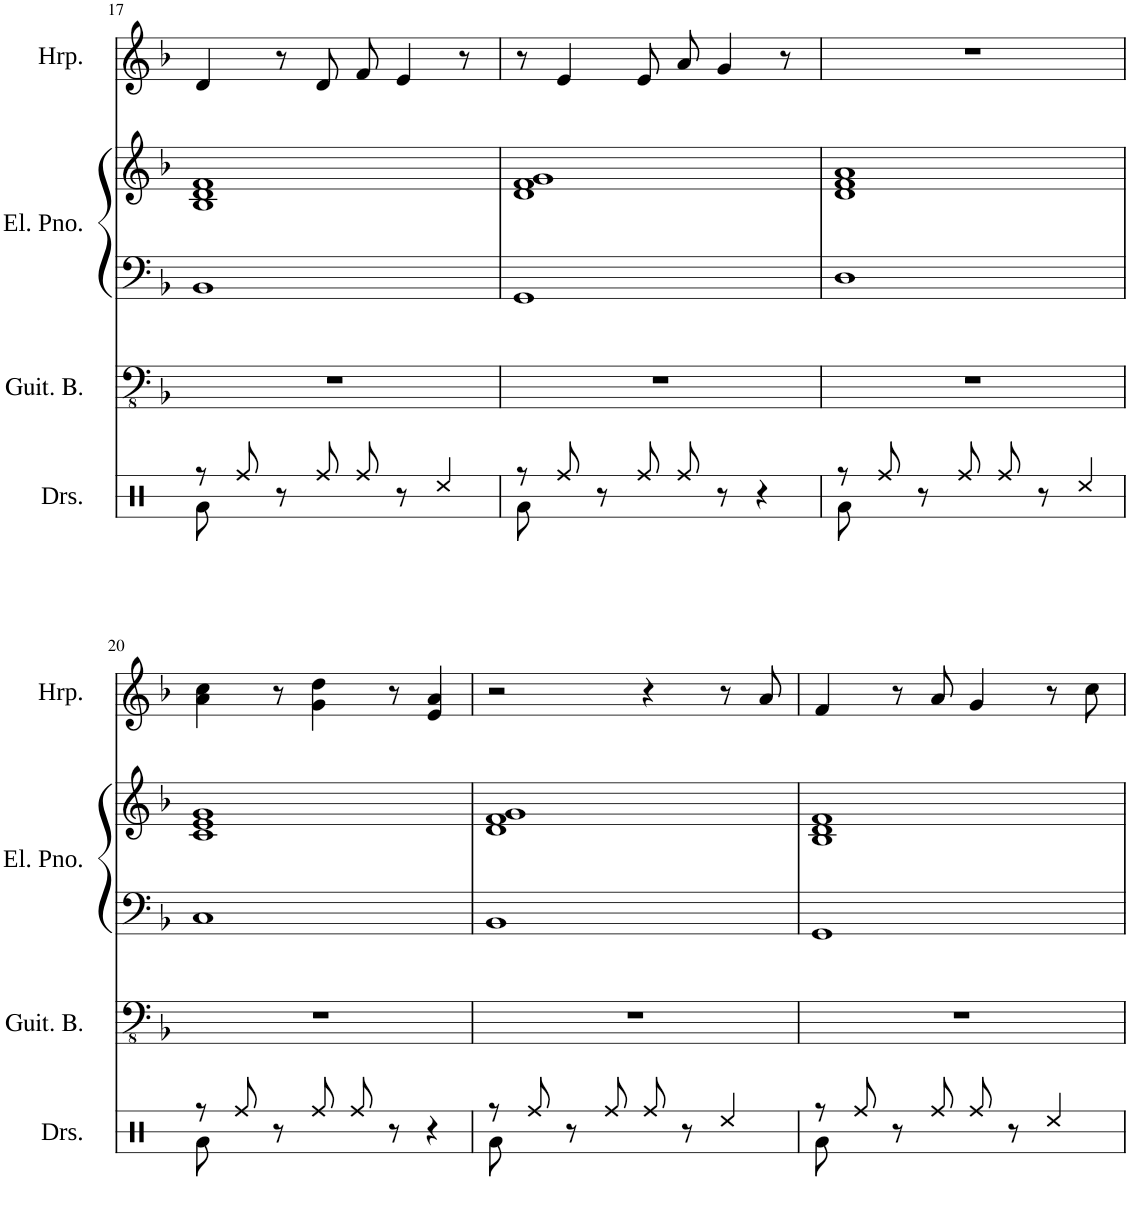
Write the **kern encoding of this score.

**kern	**kern	**kern	**kern	**kern
*part4	*part3	*part2	*part2	*part1
*staff5	*staff4	*staff3	*staff2	*staff1
*I"Drumset	*I"Guitare basse	*I"Electric Piano	*	*I"Harp
*I'Drs.	*I'Guit. B.	*I'El. Pno.	*	*I'Hrp.
!!LO:PB:g=z
*clefX	*clefFv4	*clefF4	*clefG2	*clefG2
*k[]	*k[b-]	*k[b-]	*k[b-]	*k[b-]
*M4/4	*M4/4	*M4/4	*M4/4	*M4/4
=17	=17	=17	=17	=17
*^	*	*	*	*
8r	8Ra\	1r	1BB-	1B- 1d 1f	4d/
8Rdd/	2..ryy	.	.	.	.
8r	.	.	.	.	8r
8Rdd/	.	.	.	.	8d/
8Rdd/	.	.	.	.	8f/
8r	.	.	.	.	4e/
4Rcc/	.	.	.	.	.
.	.	.	.	.	8r
=18	=18	=18	=18	=18	=18
8r	8Ra\	1r	1GG	1d 1f 1g	8r
8Rdd/	2..ryy	.	.	.	4e/
8r	.	.	.	.	.
8Rdd/	.	.	.	.	8e/
8Rdd/	.	.	.	.	8a/
8r	.	.	.	.	4g/
4r	.	.	.	.	.
.	.	.	.	.	8r
=19	=19	=19	=19	=19	=19
8r	8Ra\	1r	1D	1d 1f 1a	1r
8Rdd/	2..ryy	.	.	.	.
8r	.	.	.	.	.
8Rdd/	.	.	.	.	.
8Rdd/	.	.	.	.	.
8r	.	.	.	.	.
4Rcc/	.	.	.	.	.
!!LO:LB:g=z
=20	=20	=20	=20	=20	=20
8r	8Ra\	1r	1C	1c 1e 1g	4a\ 4cc\
8Rdd/	2..ryy	.	.	.	.
8r	.	.	.	.	8r
8Rdd/	.	.	.	.	4g\ 4dd\
8Rdd/	.	.	.	.	.
8r	.	.	.	.	8r
4r	.	.	.	.	4e/ 4a/
=21	=21	=21	=21	=21	=21
8r	8Ra\	1r	1BB-	1d 1f 1g	2r
8Rdd/	2..ryy	.	.	.	.
8r	.	.	.	.	.
8Rdd/	.	.	.	.	.
8Rdd/	.	.	.	.	4r
8r	.	.	.	.	.
4Rcc/	.	.	.	.	8r
.	.	.	.	.	8a/
=22	=22	=22	=22	=22	=22
8r	8Ra\	1r	1GG	1B- 1d 1f	4f/
8Rdd/	2..ryy	.	.	.	.
8r	.	.	.	.	8r
8Rdd/	.	.	.	.	8a/
8Rdd/	.	.	.	.	4g/
8r	.	.	.	.	.
4Rcc/	.	.	.	.	8r
.	.	.	.	.	8cc\
*v	*v	*	*	*	*
=	=	=	=	=
*-	*-	*-	*-	*-
